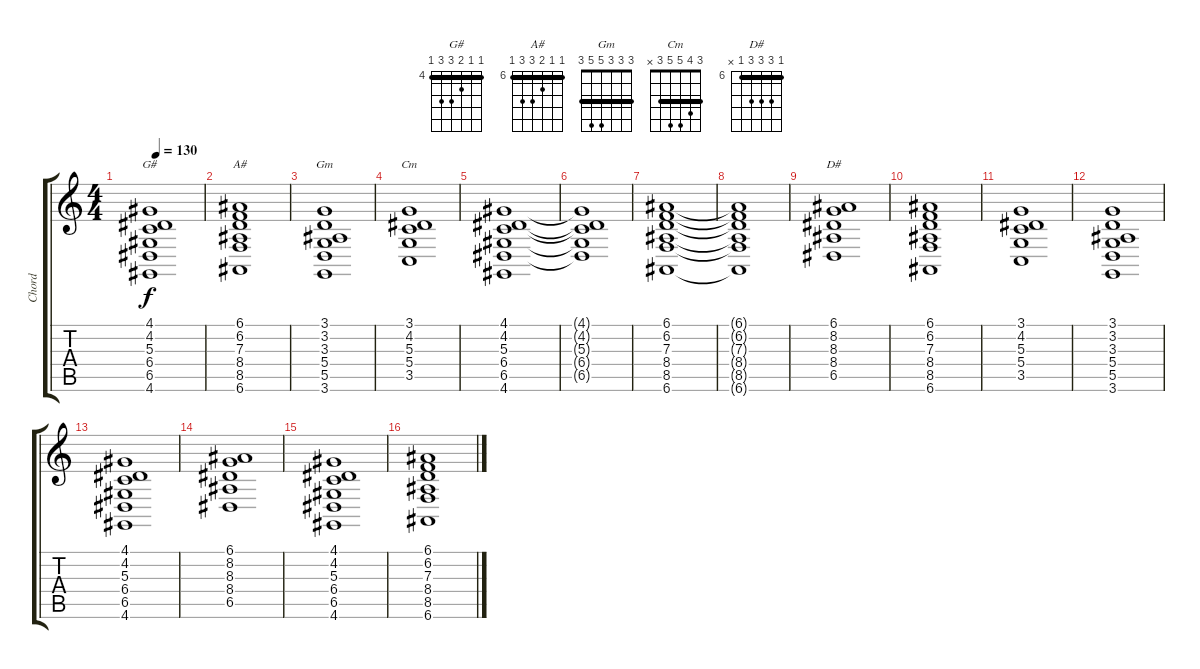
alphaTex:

\track ("Chord" "Chord") {instrument stringensemble2}
\staff {score tabs}
\tuning (E4 B3 G3 D3 A2 E2) {hide}
\chord ("G#" 4 4 5 6 6 4) {firstfret 4 barre 4}
\chord ("A#" 6 6 7 8 8 6) {firstfret 6 barre 6}
\chord ("Gm" 3 3 3 5 5 3) {barre 3}
\chord ("Cm" 3 4 5 5 3 x) {barre 3}
\chord ("D#" 6 8 8 8 6 x) {firstfret 6 barre 6}
\ts (4 4)
\tempo 130
\clef g2
\ks c
(4.1 4.2 5.3 6.4 6.5 4.6).1{ch "G#" dy f} |
(6.1 6.2 7.3 8.4 8.5 6.6).1{ch "A#"} |
(3.1 3.2 3.3 5.4 5.5 3.6).1{ch "Gm"} |
(3.1 4.2 5.3 5.4 3.5).1{ch "Cm"} |
(4.1 4.2 5.3 6.4 6.5 4.6).1 |
(4.1{t} 4.2{t} 5.3{t} 6.4{t} 6.5{t}).1 |
(6.1 6.2 7.3 8.4 8.5 6.6).1 |
(6.1{t} 6.2{t} 7.3{t} 8.4{t} 8.5{t} 6.6{t}).1 |
(6.1 8.2 8.3 8.4 6.5).1{ch "D#"} |
(6.1 6.2 7.3 8.4 8.5 6.6).1 |
(3.1 4.2 5.3 5.4 3.5).1 |
(3.1 3.2 3.3 5.4 5.5 3.6).1 |
(4.1 4.2 5.3 6.4 6.5 4.6).1 |
(6.1 8.2 8.3 8.4 6.5).1 |
(4.1 4.2 5.3 6.4 6.5 4.6).1 |
(6.1 6.2 7.3 8.4 8.5 6.6).1
